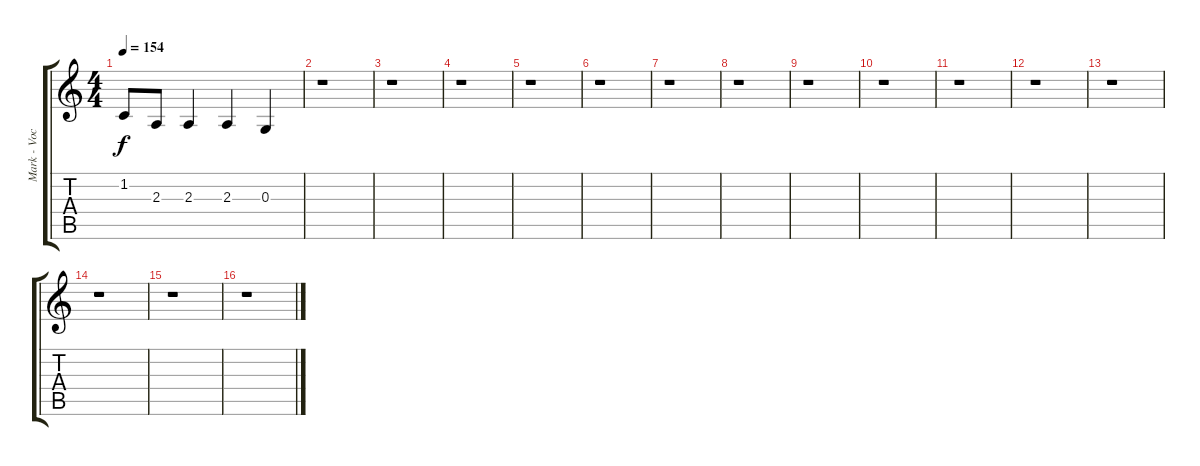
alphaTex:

\track ("Mark - Vocals" "Mark - Voc") {instrument synthbrass1}
\staff {score tabs}
\tuning (E4 B3 G3 D3 A2 E2) {hide}
\ts (4 4)
\tempo 154
\clef g2
\ks c
1.2{t}.8{dy f} 2.3.8 2.3.4 2.3.4 0.3.4 |
r.1 |
r.1 |
r.1 |
r.1 |
r.1 |
r.1 |
r.1 |
r.1 |
r.1 |
r.1 |
r.1 |
r.1 |
r.1 |
r.1 |
r.1
